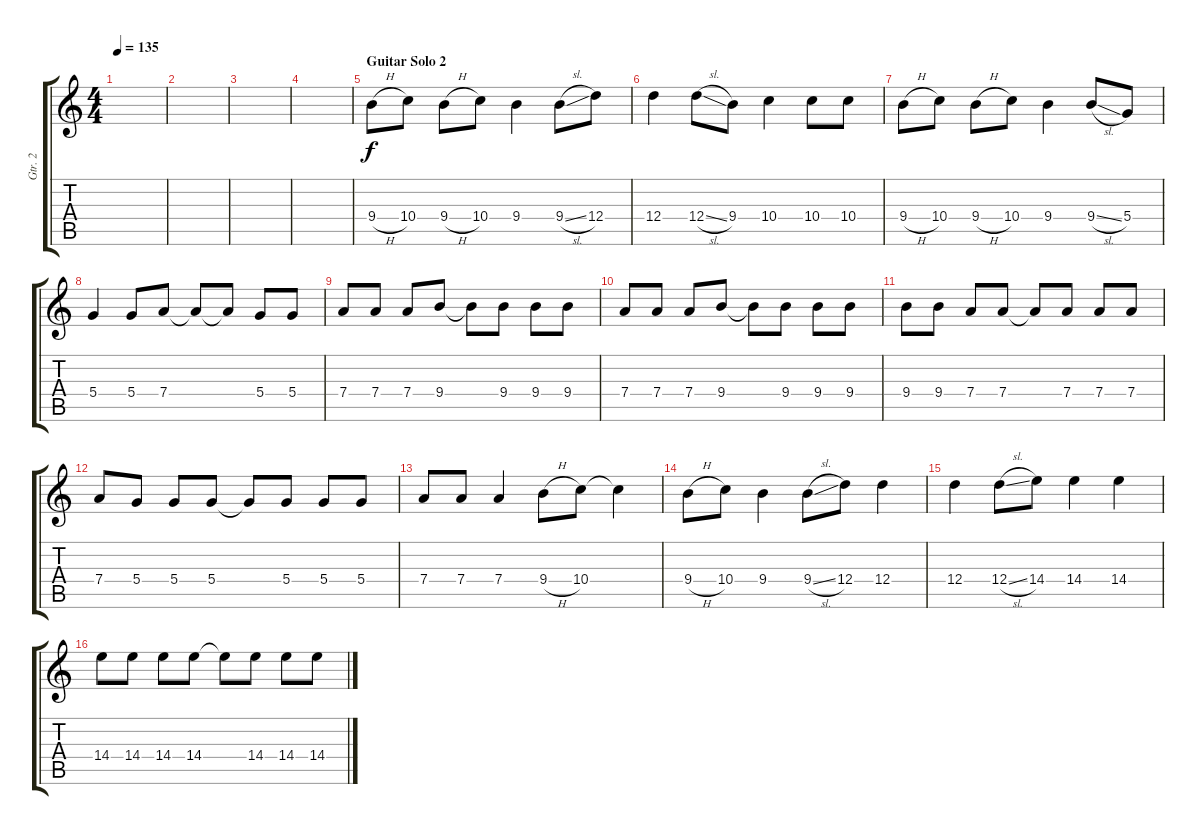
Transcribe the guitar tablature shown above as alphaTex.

\track ("Gtr. 2" "Gtr. 2") {instrument electricguitarjazz}
\staff {score tabs}
\tuning (E4 B3 G3 D3 A2 E2) {hide}
\ts (4 4)
\tempo 135
\clef g2
\ks c
|
|
|
|
\section ("" "Guitar Solo 2")
9.4{h}.8 10.4.8 9.4{h}.8 10.4.8 9.4.4 9.4{sl}.8 12.4.8 |
12.4.4 12.4{sl}.8 9.4.8 10.4.4 10.4.8 10.4.8 |
9.4{h}.8 10.4.8 9.4{h}.8 10.4.8 9.4.4 9.4{sl}.8 5.4.8 |
5.4.4 5.4.8 7.4.8 7.4{t}.8 7.4{t}.8 5.4.8 5.4.8 |
7.4.8 7.4.8 7.4.8 9.4.8 9.4{t}.8 9.4.8 9.4.8 9.4.8 |
7.4.8 7.4.8 7.4.8 9.4.8 9.4{t}.8 9.4.8 9.4.8 9.4.8 |
9.4.8 9.4.8 7.4.8 7.4.8 7.4{t}.8 7.4.8 7.4.8 7.4.8 |
7.4.8 5.4.8 5.4.8 5.4.8 5.4{t}.8 5.4.8 5.4.8 5.4.8 |
7.4.8 7.4.8 7.4.4 9.4{h}.8 10.4.8 10.4{t}.4 |
9.4{h}.8 10.4.8 9.4.4 9.4{sl}.8 12.4.8 12.4.4 |
12.4.4 12.4{sl}.8 14.4.8 14.4.4 14.4.4 |
14.4.8 14.4.8 14.4.8 14.4.8 14.4{t}.8 14.4.8 14.4.8 14.4.8
